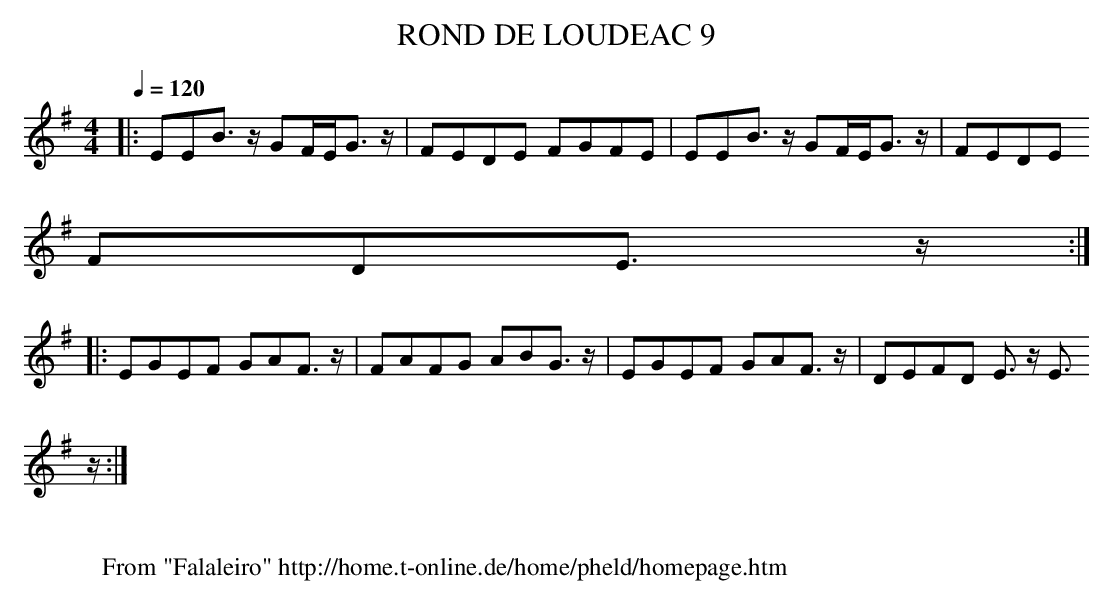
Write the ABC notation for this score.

X:1
T:ROND DE LOUDEAC 9
M:4/4
L:1/8
Q:1/4=120
K:G
|:EEB3/2 z/2 GF/2E/2G3/2 z/2 |FEDE FGFE|EEB3/2 z/2 GF/2E/2G3/2 z/2 |FEDE
 FDE3/2 z/2:|
|:EGEF GAF3/2 z/2 |FAFG ABG3/2 z/2 |EGEF GAF3/2 z/2 |DEFD E3/2 z/2 E3/2
z/2:|
W:
W: From "Falaleiro" http://home.t-online.de/home/pheld/homepage.htm
